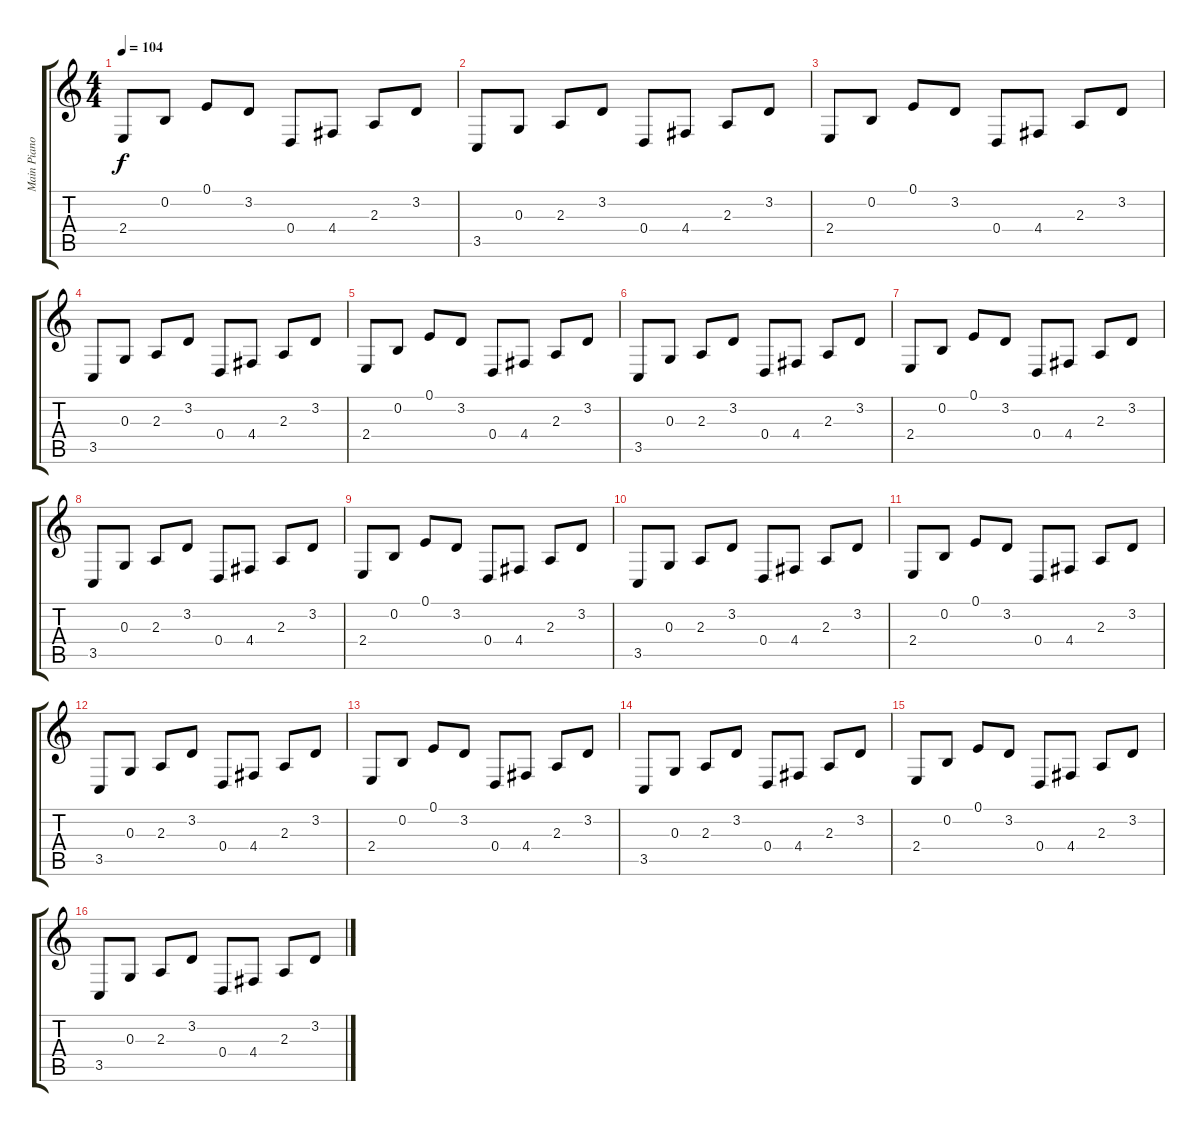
\track ("Main Piano" "Main Piano") {instrument brightacousticpiano}
\staff {score tabs}
\tuning (E4 B3 G3 D3 A2 E2) {hide}
\ts (4 4)
\tempo 104
\clef g2
\ks c
2.4.8{dy f} 0.2.8 0.1.8 3.2.8 0.4.8 4.4.8 2.3.8 3.2.8 |
3.5.8 0.3.8 2.3.8 3.2.8 0.4.8 4.4.8 2.3.8 3.2.8 |
2.4.8 0.2.8 0.1.8 3.2.8 0.4.8 4.4.8 2.3.8 3.2.8 |
3.5.8 0.3.8 2.3.8 3.2.8 0.4.8 4.4.8 2.3.8 3.2.8 |
2.4.8 0.2.8 0.1.8 3.2.8 0.4.8 4.4.8 2.3.8 3.2.8 |
3.5.8 0.3.8 2.3.8 3.2.8 0.4.8 4.4.8 2.3.8 3.2.8 |
2.4.8 0.2.8 0.1.8 3.2.8 0.4.8 4.4.8 2.3.8 3.2.8 |
3.5.8 0.3.8 2.3.8 3.2.8 0.4.8 4.4.8 2.3.8 3.2.8 |
2.4.8 0.2.8 0.1.8 3.2.8 0.4.8 4.4.8 2.3.8 3.2.8 |
3.5.8 0.3.8 2.3.8 3.2.8 0.4.8 4.4.8 2.3.8 3.2.8 |
2.4.8 0.2.8 0.1.8 3.2.8 0.4.8 4.4.8 2.3.8 3.2.8 |
3.5.8 0.3.8 2.3.8 3.2.8 0.4.8 4.4.8 2.3.8 3.2.8 |
2.4.8 0.2.8 0.1.8 3.2.8 0.4.8 4.4.8 2.3.8 3.2.8 |
3.5.8 0.3.8 2.3.8 3.2.8 0.4.8 4.4.8 2.3.8 3.2.8 |
2.4.8 0.2.8 0.1.8 3.2.8 0.4.8 4.4.8 2.3.8 3.2.8 |
3.5.8 0.3.8 2.3.8 3.2.8 0.4.8 4.4.8 2.3.8 3.2.8
